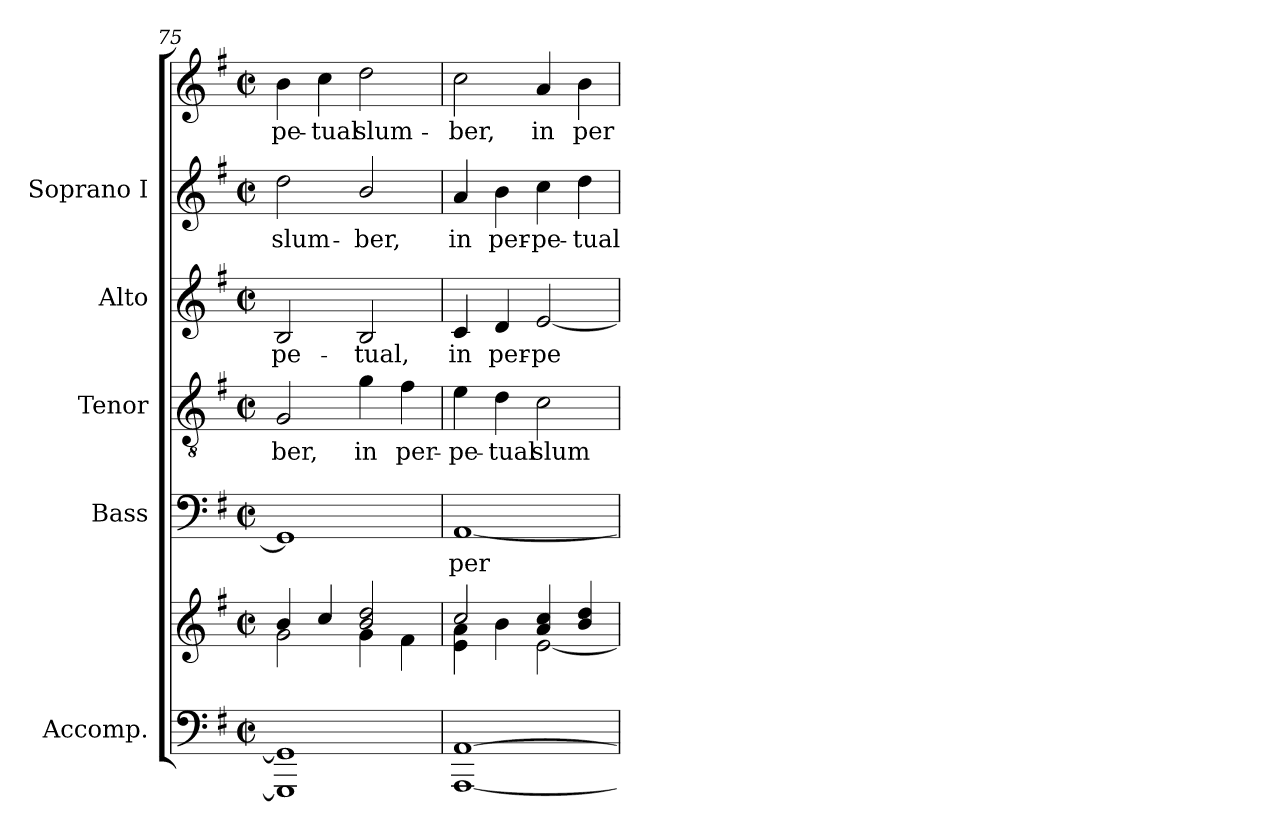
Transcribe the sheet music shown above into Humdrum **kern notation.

**kern	**kern	**kern	**text	**kern	**text	**kern	**text	**kern	**text	**kern	**text
*part5	*part5	*part4	*part4	*part3	*part3	*part2	*part2	*part1	*part1	*part1	*part1
*staff7	*staff6	*staff5	*staff5	*staff4	*staff4	*staff3	*staff3	*staff2	*staff2	*staff1	*staff1
*I"Accomp.	*	*I"Bass	*	*I"Tenor	*	*I"Alto	*	*I"Soprano I	*	*	*
*	*	*I'B	*	*I'T	*	*I'A	*	*I'S	*	*	*
*clefF4	*clefG2	*clefF4	*	*clefGv2	*	*clefG2	*	*clefG2	*	*clefG2	*
*k[f#]	*k[f#]	*k[f#]	*	*k[f#]	*	*k[f#]	*	*k[f#]	*	*k[f#]	*
*G:	*G:	*G:	*	*G:	*	*G:	*	*G:	*	*G:	*
*M2/2	*M2/2	*M2/2	*	*M2/2	*	*M2/2	*	*M2/2	*	*M2/2	*
*met(c|)	*met(c|)	*met(c|)	*	*met(c|)	*	*met(c|)	*	*met(c|)	*	*met(c|)	*
=75	=75	=75	=75	=75	=75	=75	=75	=75	=75	=75	=75
*	*^	*	*	*	*	*	*	*	*	*	*
!	!	!	!	!	!	!LO:LY:b	!	!LO:LY:b	!	!LO:LY:b	!	!LO:LY:b
1GGG] 1GG]	4b/	2g\	1GG]	.	2G	-ber,	2B	-pe-	2dd	-slum-	4b	pe-
!	!	!	!	!	!	!	!	!	!	!	!	!LO:LY:b
.	4cc/	.	.	.	.	.	.	.	.	.	4cc	-tual
!	!	!	!	!	!	!LO:LY:b	!	!LO:LY:b	!	!LO:LY:b	!	!LO:LY:b
.	2b/ 2dd/	4g\	.	.	4g	in	2B	-tual,	2b/	-ber,	2dd	slum-
!	!	!	!	!	!	!LO:LY:b	!	!	!	!	!	!
.	.	4f#\	.	.	4f#	per-	.	.	.	.	.	.
=76	=76	=76	=76	=76	=76	=76	=76	=76	=76	=76	=76	=76
!	!	!	!	!LO:LY:b	!	!LO:LY:b	!	!LO:LY:b	!	!LO:LY:b	!	!LO:LY:b
[1AAA [1AA	2cc/	4e\ 4a\	[1AA	per-	4e	-pe-	4c	in	4a	-in	2cc	ber,
!	!	!	!	!	!	!LO:LY:b	!	!LO:LY:b	!	!LO:LY:b	!	!
.	.	4b\	.	.	4d	-tual	4d	per-	4b	per-	.	.
!	!	!	!	!	!	!LO:LY:b	!	!LO:LY:b	!	!LO:LY:b	!	!LO:LY:b
.	4a/ 4cc/	[2e\	.	.	2c	slum-	[2e	-pe-	4cc	-pe-	4a	in
!	!	!	!	!	!	!	!	!	!	!LO:LY:b	!	!LO:LY:b
.	4b/ 4dd/	.	.	.	.	.	.	.	4dd	-tual	4b	per-
*	*v	*v	*	*	*	*	*	*	*	*	*	*
=	=	=	=	=	=	=	=	=	=	=	=
*-	*-	*-	*-	*-	*-	*-	*-	*-	*-	*-	*-
